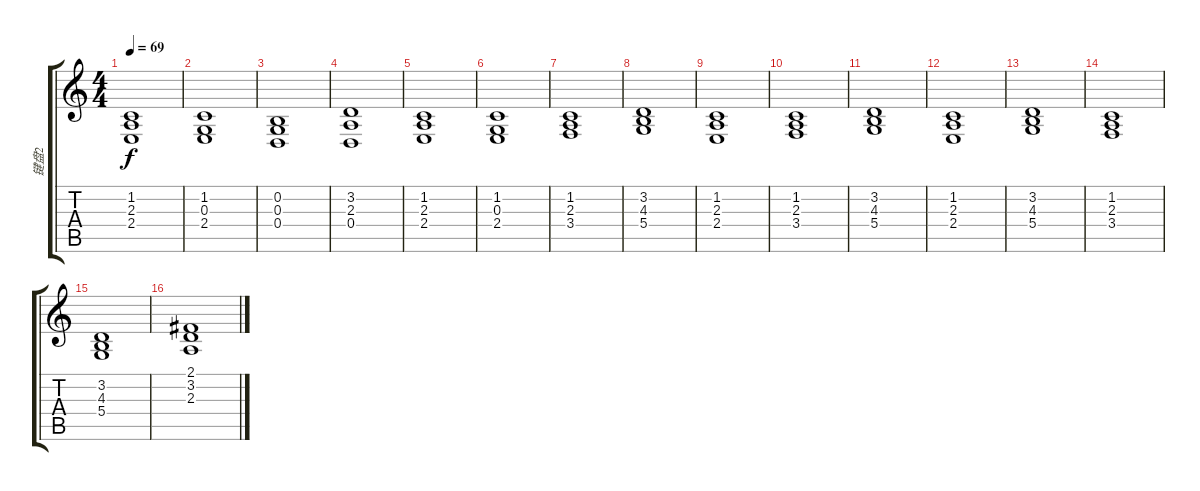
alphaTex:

\track ("键盘2" "键盘2") {instrument synthstrings1}
\staff {score tabs}
\tuning (E4 B3 G3 D3 A2 E2) {hide}
\ts (4 4)
\tempo 69
\clef g2
\ks c
(1.2 2.3 2.4).1{dy f} |
(1.2 0.3 2.4).1 |
(0.2 0.3 0.4).1 |
(3.2 2.3 0.4).1 |
(1.2 2.3 2.4).1 |
(1.2 0.3 2.4).1 |
(1.2 2.3 3.4).1 |
(3.2 4.3 5.4).1 |
(1.2 2.3 2.4).1 |
(1.2 2.3 3.4).1 |
(3.2 4.3 5.4).1 |
(1.2 2.3 2.4).1 |
(3.2 4.3 5.4).1 |
(1.2 2.3 3.4).1 |
(3.2 4.3 5.4).1 |
(2.1 3.2 2.3).1
